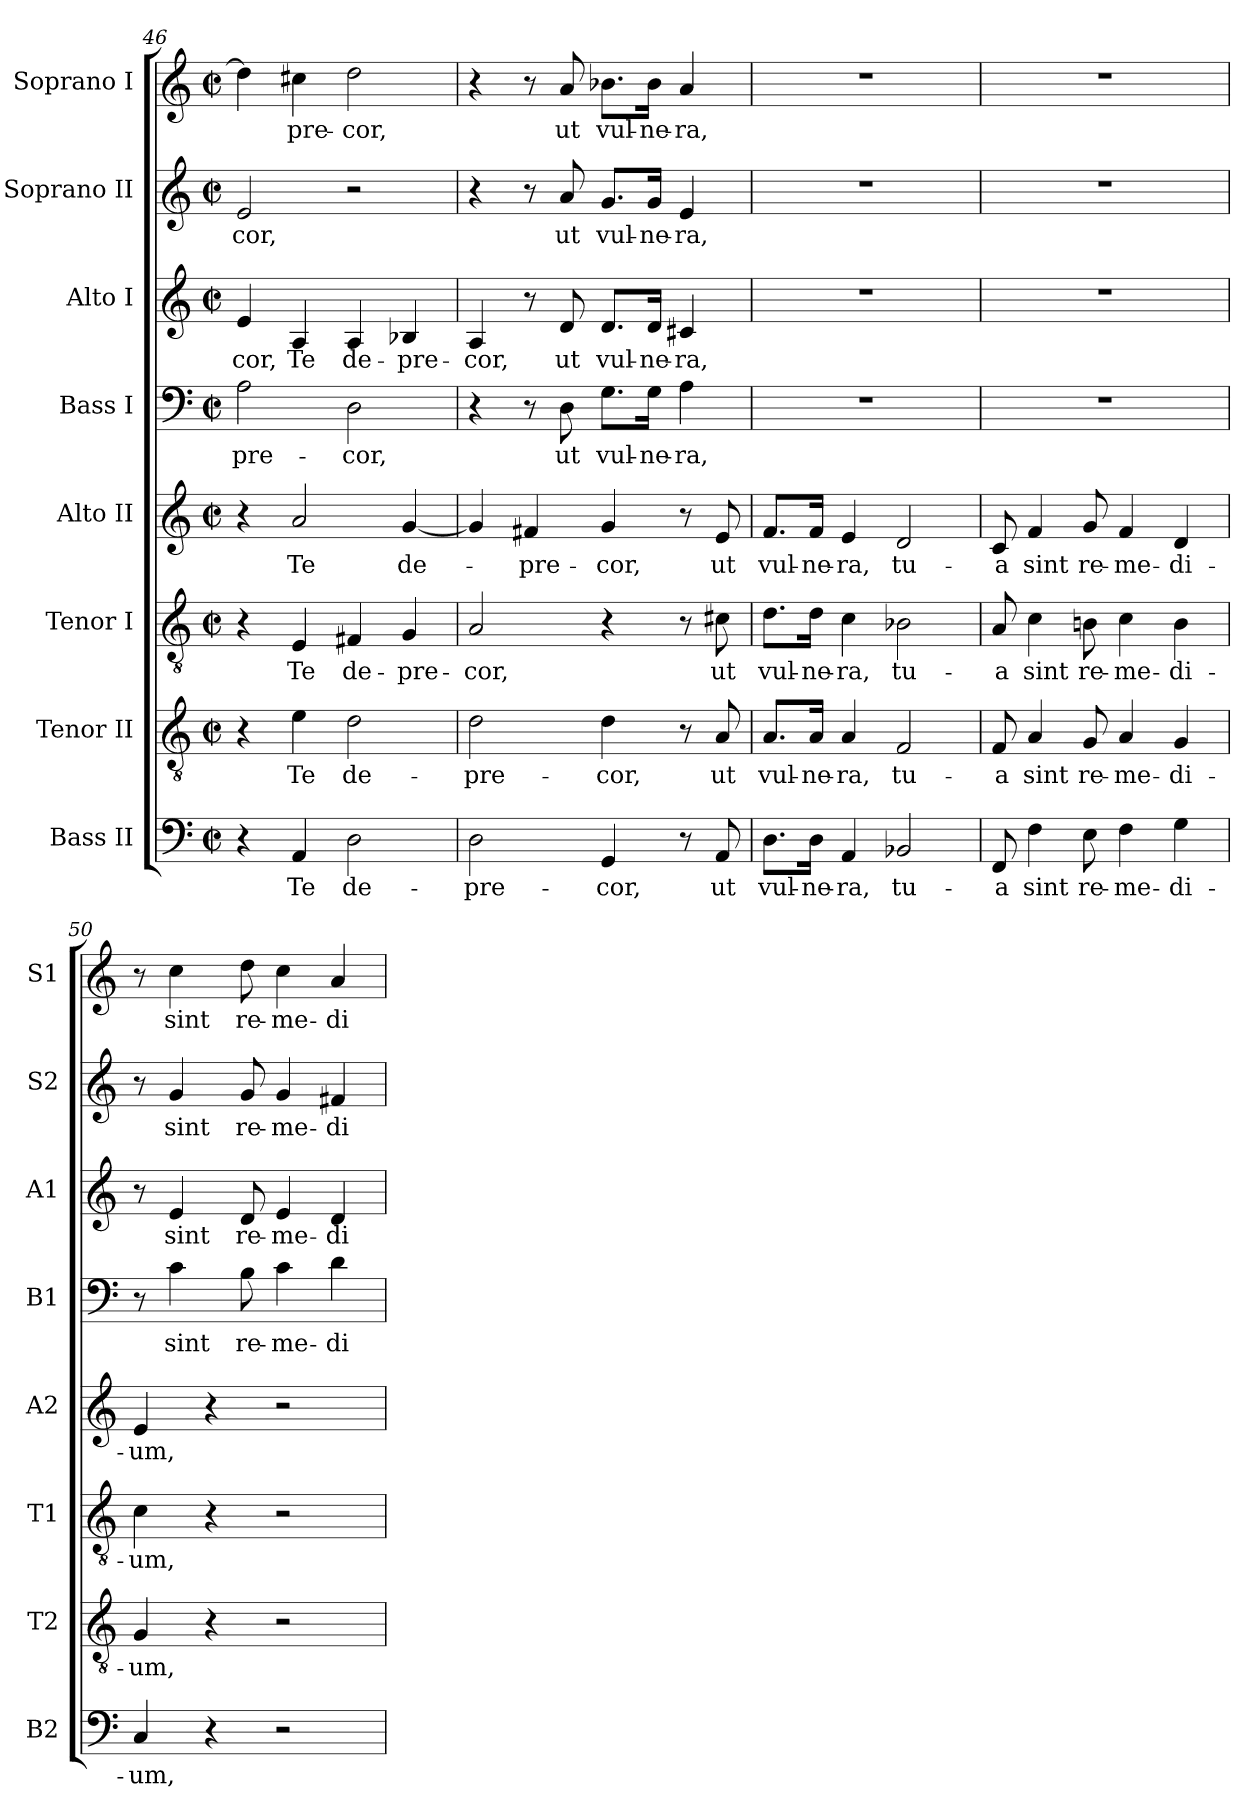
**kern	**text	**kern	**text	**kern	**text	**kern	**text	**kern	**text	**kern	**text	**kern	**text	**kern	**text
*part8	*part8	*part7	*part7	*part6	*part6	*part5	*part5	*part4	*part4	*part3	*part3	*part2	*part2	*part1	*part1
*staff8	*staff8	*staff7	*staff7	*staff6	*staff6	*staff5	*staff5	*staff4	*staff4	*staff3	*staff3	*staff2	*staff2	*staff1	*staff1
*I"Bass II	*	*I"Tenor II	*	*I"Tenor I	*	*I"Alto II	*	*I"Bass I	*	*I"Alto I	*	*I"Soprano II	*	*I"Soprano I	*
*I'B2	*	*I'T2	*	*I'T1	*	*I'A2	*	*I'B1	*	*I'A1	*	*I'S2	*	*I'S1	*
*clefF4	*	*clefGv2	*	*clefGv2	*	*clefG2	*	*clefF4	*	*clefG2	*	*clefG2	*	*clefG2	*
*k[]	*	*k[]	*	*k[]	*	*k[]	*	*k[]	*	*k[]	*	*k[]	*	*k[]	*
*C:	*	*C:	*	*C:	*	*C:	*	*C:	*	*C:	*	*C:	*	*C:	*
*M2/2	*	*M2/2	*	*M2/2	*	*M2/2	*	*M2/2	*	*M2/2	*	*M2/2	*	*M2/2	*
*met(c|)	*	*met(c|)	*	*met(c|)	*	*met(c|)	*	*met(c|)	*	*met(c|)	*	*met(c|)	*	*met(c|)	*
=46	=46	=46	=46	=46	=46	=46	=46	=46	=46	=46	=46	=46	=46	=46	=46
4r	.	4r	.	4r	.	4r	.	2A\	-pre-	4e/	-cor,	2e/	-cor,	4dd\]	.
4AA/	Te	4e\	Te	4E/	Te	2a/	Te	.	.	4A/	Te	.	.	4cc#X\	-pre-
2D\	de-	2d\	de-	4F#X/	de-	.	.	2D\	-cor,	4A/	de-	2r	.	2dd\	-cor,
.	.	.	.	4G/	-pre-	[<4g/	de-	.	.	4B-X/	-pre-	.	.	.	.
=47	=47	=47	=47	=47	=47	=47	=47	=47	=47	=47	=47	=47	=47	=47	=47
2D\	-pre-	2d\	-pre-	2A/	-cor,	4g/]	.	4r	.	4A/	-cor,	4r	.	4r	.
.	.	.	.	.	.	4f#X/	-pre-	8r	.	8r	.	8r	.	8r	.
.	.	.	.	.	.	.	.	8D\	ut	8d/	ut	8a/	ut	8a/	ut
4GG/	-cor,	4d\	-cor,	4r	.	4g/	-cor,	8.G\L	vul-	8.d/L	vul-	8.g/L	vul-	8.b-X\L	vul-
.	.	.	.	.	.	.	.	16G\Jk	-ne-	16d/Jk	-ne-	16g/Jk	-ne-	16b-\Jk	-ne-
8r	.	8r	.	8r	.	8r	.	4A\	-ra,	4c#X/	-ra,	4e/	-ra,	4a/	-ra,
8AA/	ut	8A/	ut	8c#X\	ut	8e/	ut	.	.	.	.	.	.	.	.
=48	=48	=48	=48	=48	=48	=48	=48	=48	=48	=48	=48	=48	=48	=48	=48
8.D\L	vul-	8.A/L	vul-	8.d\L	vul-	8.f/L	vul-	1r	.	1r	.	1r	.	1r	.
16D\Jk	-ne-	16A/Jk	-ne-	16d\Jk	-ne-	16f/Jk	-ne-	.	.	.	.	.	.	.	.
4AA/	-ra,	4A/	-ra,	4c\	-ra,	4e/	-ra,	.	.	.	.	.	.	.	.
2BB-X/	tu-	2F/	tu-	2B-X\	tu-	2d/	tu-	.	.	.	.	.	.	.	.
!!LO:PB:g=z
=49	=49	=49	=49	=49	=49	=49	=49	=49	=49	=49	=49	=49	=49	=49	=49
8FF/	-a	8F/	-a	8A/	-a	8c/	-a	1r	.	1r	.	1r	.	1r	.
4F\	sint	4A/	sint	4c\	sint	4f/	sint	.	.	.	.	.	.	.	.
8E\	re-	8G/	re-	8Bn\	re-	8g/	re-	.	.	.	.	.	.	.	.
4F\	-me-	4A/	-me-	4c\	-me-	4f/	-me-	.	.	.	.	.	.	.	.
4G\	-di-	4G/	-di-	4B\	-di-	4d/	-di-	.	.	.	.	.	.	.	.
=50	=50	=50	=50	=50	=50	=50	=50	=50	=50	=50	=50	=50	=50	=50	=50
4C/	-um,	4G/	-um,	4c\	-um,	4e/	-um,	8r	.	8r	.	8r	.	8r	.
.	.	.	.	.	.	.	.	4c\	sint	4e/	sint	4g/	sint	4cc\	sint
4r	.	4r	.	4r	.	4r	.	.	.	.	.	.	.	.	.
.	.	.	.	.	.	.	.	8B\	re-	8d/	re-	8g/	re-	8dd\	re-
2r	.	2r	.	2r	.	2r	.	4c\	-me-	4e/	-me-	4g/	-me-	4cc\	-me-
.	.	.	.	.	.	.	.	4d\	-di-	4d/	-di-	4f#X/	-di-	4a/	-di-
=	=	=	=	=	=	=	=	=	=	=	=	=	=	=	=
*-	*-	*-	*-	*-	*-	*-	*-	*-	*-	*-	*-	*-	*-	*-	*-
